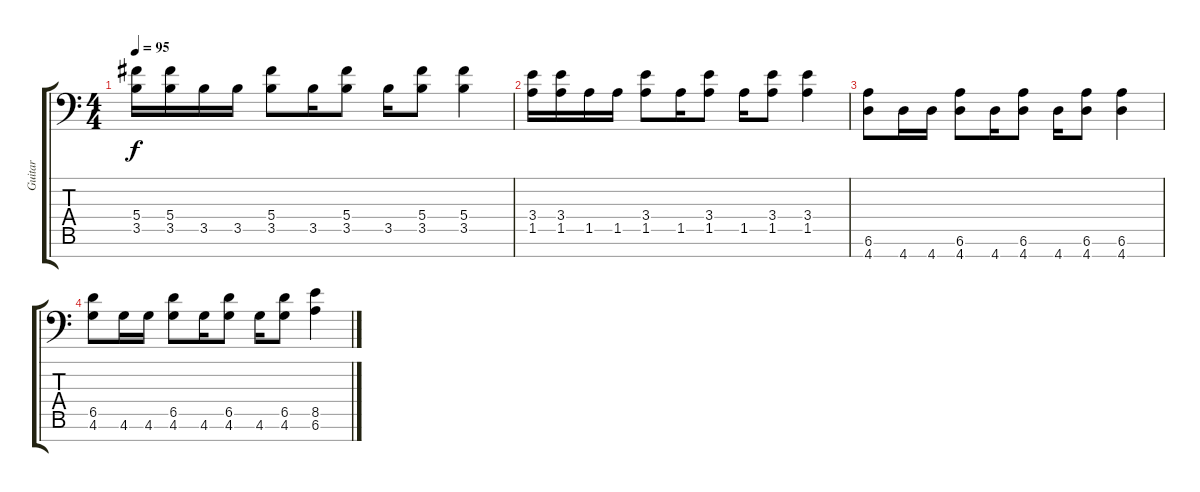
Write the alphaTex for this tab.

\track ("Guitar" "Guitar") {instrument distortionguitar}
\staff {score tabs}
\tuning (Eb4 Bb3 Gb3 Db3 Ab2 Eb2 Bb1) {hide}
\ts (4 4)
\tempo 95
\clef f4
\ks c
(5.4 3.5).16{dy f} (5.4 3.5).16 3.5.16 3.5.16 (5.4 3.5).8 3.5.16 (5.4 3.5).8 3.5.16 (5.4 3.5).8 (5.4 3.5).4 |
(3.4 1.5).16 (3.4 1.5).16 1.5.16 1.5.16 (3.4 1.5).8 1.5.16 (3.4 1.5).8 1.5.16 (3.4 1.5).8 (3.4 1.5).4 |
(6.6 4.7).8 4.7.16 4.7.16 (6.6 4.7).8 4.7.16 (6.6 4.7).8 4.7.16 (6.6 4.7).8 (6.6 4.7).4 |
(6.5 4.6).8 4.6.16 4.6.16 (6.5 4.6).8 4.6.16 (6.5 4.6).8 4.6.16 (6.5 4.6).8 (8.5 6.6).4
